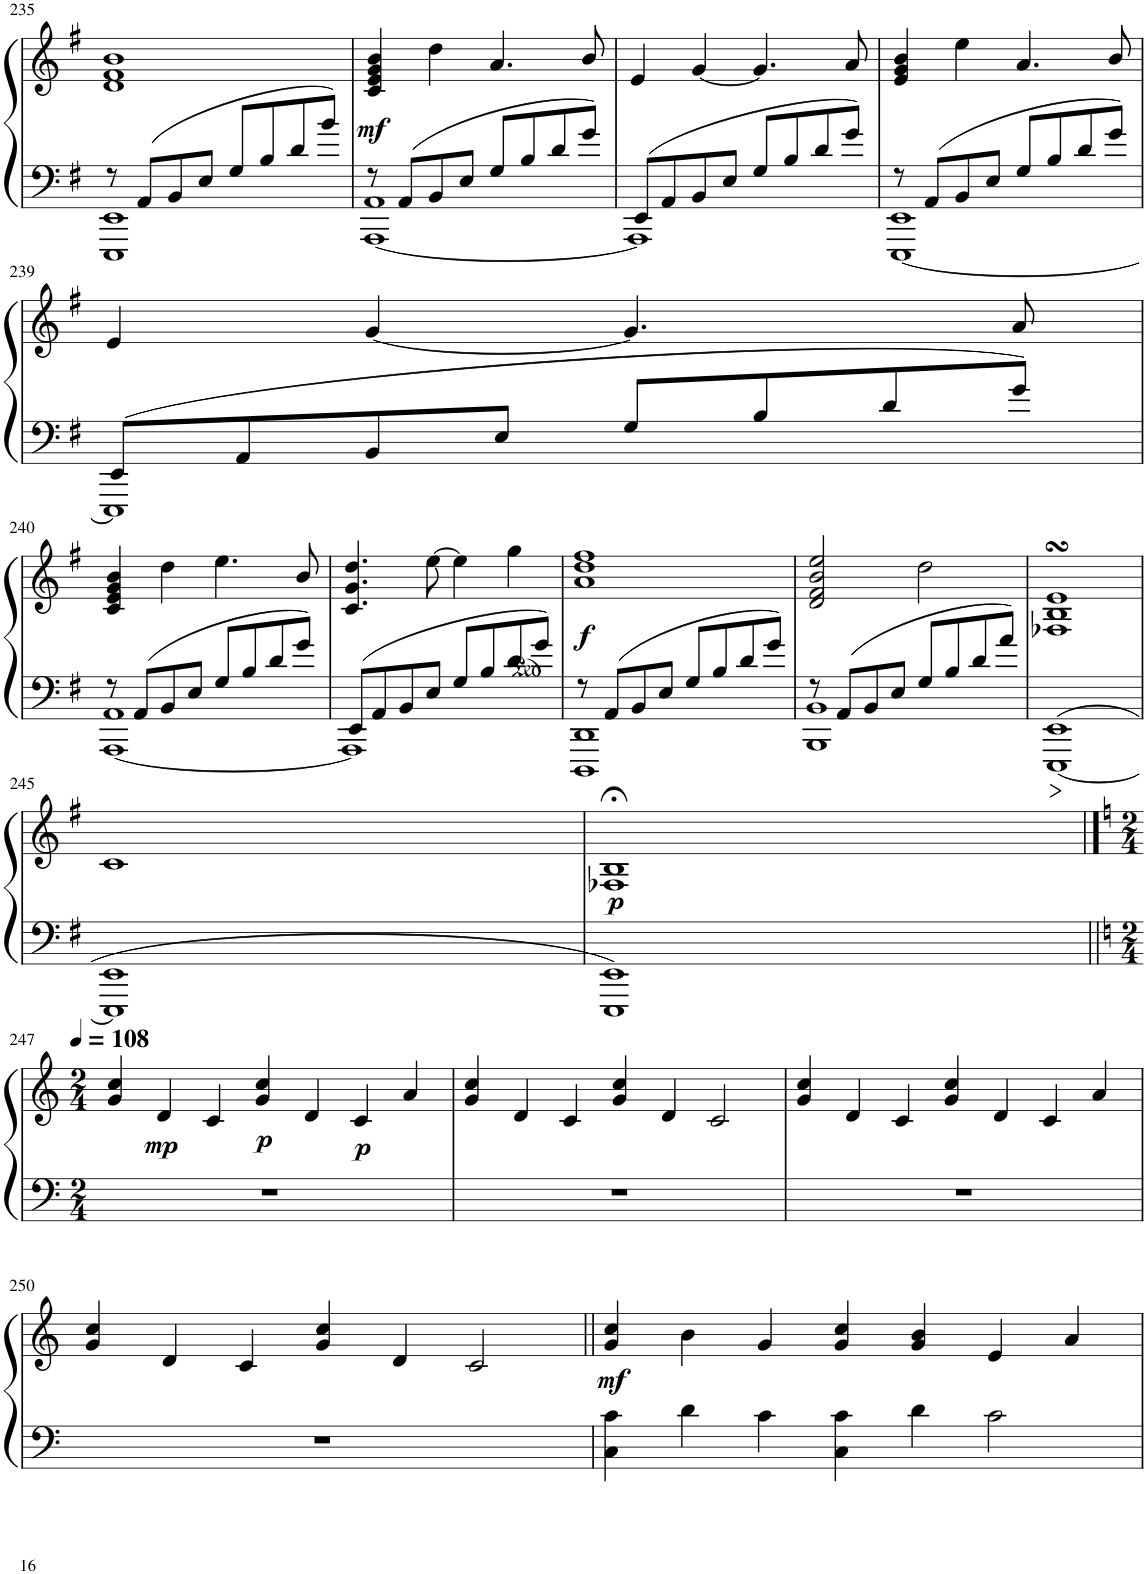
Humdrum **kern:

**kern	**kern	**dynam
*part1	*part1	*part1
*staff2	*staff1	*staff1/2
*I"Piano	*	*
*I'Pno	*	*
!!LO:PB:g=z
*clefF4	*clefG2	*
*k[f#]	*k[f#]	*
*M4/4	*M4/4	*
=235	=235	=235
*^	*^	*
*	*^	*	*	*
8r	1EE	1EEE	1b	1d 1f#	.
8AA/L	.	.	.	.	.
8BB/	.	.	.	.	.
8E/J	.	.	.	.	.
8G/L	.	.	.	.	.
8B/	.	.	.	.	.
8d/	.	.	.	.	.
8b/J	.	.	.	.	.
*	*	*	*v	*v	*
=236	=236	=236	=236	=236
!	!	!	!	!LO:DY:b
8r	1AA	[<1AAA	4c/ 4e/ 4g/ 4b/	mf
8AA/L	.	.	.	.
8BB/	.	.	4dd\	.
8E/J	.	.	.	.
8G/L	.	.	4.a/	.
8B/	.	.	.	.
8d/	.	.	.	.
8g/J	.	.	8b/	.
*	*v	*v	*	*
=237	=237	=237	=237
8EE/L	1AAA]	4e/	.
8AA/	.	.	.
8BB/	.	[<4g/	.
8E/J	.	.	.
8G/L	.	4.g/]	.
8B/	.	.	.
8d/	.	.	.
8g/J	.	8a/	.
=238	=238	=238	=238
*	*^	*	*
8r	1EE	[<1EEE	4e/ 4g/ 4b/	.
8AA/L	.	.	.	.
8BB/	.	.	4ee\	.
8E/J	.	.	.	.
8G/L	.	.	4.a/	.
8B/	.	.	.	.
8d/	.	.	.	.
8g/J	.	.	8b/	.
*	*v	*v	*	*
!!LO:LB:g=z
=239	=239	=239	=239
8EE/L	1EEE]	4e/	.
8AA/	.	.	.
8BB/	.	[<4g/	.
8E/J	.	.	.
8G/L	.	4.g/]	.
8B/	.	.	.
8d/	.	.	.
8g/J	.	8a/	.
!!LO:LB:g=z
=240	=240	=240	=240
*	*^	*	*
8r	1AA	[<1AAA	4c/ 4e/ 4g/ 4b/	.
8AA/L	.	.	.	.
8BB/	.	.	4dd\	.
8E/J	.	.	.	.
8G/L	.	.	4.ee\	.
8B/	.	.	.	.
8d/	.	.	.	.
8g/J	.	.	8b/	.
*	*v	*v	*	*
=241	=241	=241	=241
8EE/L	1AAA]	4.c/ 4.g/ 4.dd/	.
8AA/	.	.	.
8BB/	.	.	.
8E/J	.	[>8ee\	.
8G/L	.	4ee\]	.
8B/	.	.	.
8d/	.	4gg\	.
8g/J	.	.	.
=242	=242	=242	=242
*	*^	*^	*
!	!	!	!	!	!LO:DY:b
8r	1DD	1DDD	1dd 1ff#	1a	f
8AA/L	.	.	.	.	.
8BB/	.	.	.	.	.
8E/J	.	.	.	.	.
8G/L	.	.	.	.	.
8B/	.	.	.	.	.
8d/	.	.	.	.	.
8g/J	.	.	.	.	.
*	*	*	*v	*v	*
=243	=243	=243	=243	=243
8r	1BB	1BBB	2d/ 2f#/ 2b/ 2ee/	.
8AA/L	.	.	.	.
8BB/	.	.	.	.
8E/J	.	.	.	.
8G/L	.	.	2dd\	.
8B/	.	.	.	.
8d/	.	.	.	.
8a/J	.	.	.	.
*	*v	*v	*	*
=244	=244	=244	=244
*	*	*^	*
*	*	*	*^	*
1EE	[<1EEE	1e	1B	1F-XsSSs	.
*	*	*v	*v	*v	*
!!LO:LB:g=z
=245	=245	=245	=245
1EE	1EEE]	1c	.
=246	=246	=246	=246
*	*	*^	*
!	!	!	!	!LO:DY:b
1EE	1EEE	1B;<	1F-X	p
*v	*v	*	*	*
*	*v	*v	*
!!LO:LB:g=z
==247	==247	==247
*k[]	*k[]	*
*M2/4	*M2/4	*
*	*MM108	*
2r	4g/ 4cc/	.
!	!	!LO:DY:b
.	4d/	mp
1ryy	4c/	.
!	!	!LO:DY:b
.	4g/ 4cc/	p
.	4d/	.
!	!	!LO:DY:b
.	4c/	p
4ryy	4a/	.
=248	=248	=248
2r	4g/ 4cc/	.
.	4d/	.
1ryy	4c/	.
.	4g/ 4cc/	.
.	4d/	.
.	2c/	.
4ryy	.	.
=249	=249	=249
2r	4g/ 4cc/	.
.	4d/	.
1ryy	4c/	.
.	4g/ 4cc/	.
.	4d/	.
.	4c/	.
4ryy	4a/	.
!!LO:LB:g=z
=250	=250	=250
2r	4g/ 4cc/	.
.	4d/	.
1ryy	4c/	.
.	4g/ 4cc/	.
.	4d/	.
.	2c/	.
4ryy	.	.
=251||	=251||	=251||
!	!	!LO:DY:b
4C\ 4c\	4g/ 4cc/	mf
4d\	4b\	.
4c\	4g/	.
4C\ 4c\	4g/ 4cc/	.
4d\	4g/ 4b/	.
2c\	4e/	.
.	4a/	.
=	=	=
*-	*-	*-
